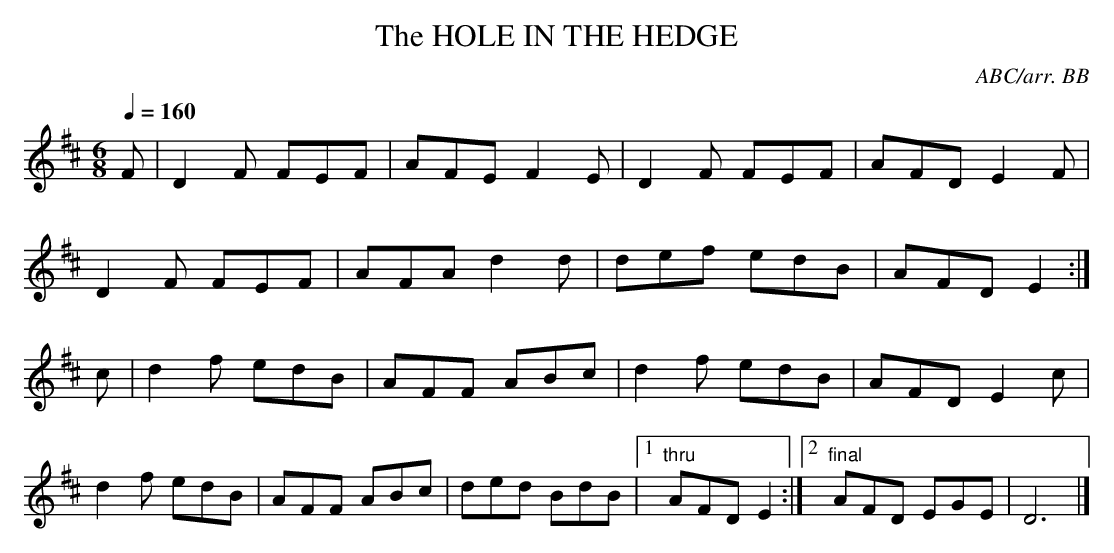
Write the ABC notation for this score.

X:1
T:HOLE IN THE HEDGE, The
C:ABC/arr. BB
M:6/8
L:1/8
Q:1/4=160
K:D % source key = C
F|D2F FEF|AFE F2E|D2F FEF|AFD E2F|
D2F FEF|AFA d2d|def edB|AFD E2 :|
c|d2f edB|AFF ABc|d2f edB|AFD E2c|
d2f edB|AFF ABc|ded BdB|1 "thru"AFD E2 :|\
[2"final"AFD EGE|D6|]
